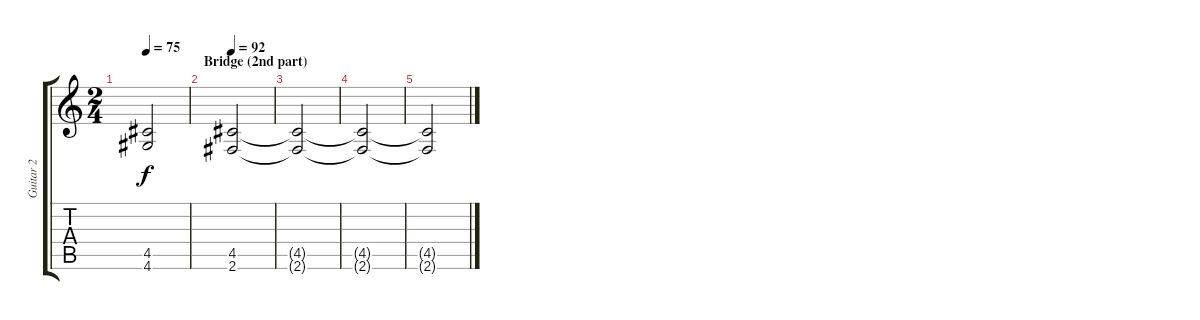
\track ("Guitar 2" "Guitar 2") {instrument distortionguitar}
\staff {score tabs}
\tuning (E4 B3 G3 D3 A2 E2) {hide}
\ts (2 4)
\tempo 75
\clef g2
\ks c
(4.5{t} 4.6{t}).2{dy f} |
\section ("" "Bridge (2nd part)")
\tempo 92
(4.5 2.6).2{volume 0} |
(4.5{t} 2.6{t}).2 |
(4.5{t} 2.6{t}).2 |
(4.5{t} 2.6{t}).2
